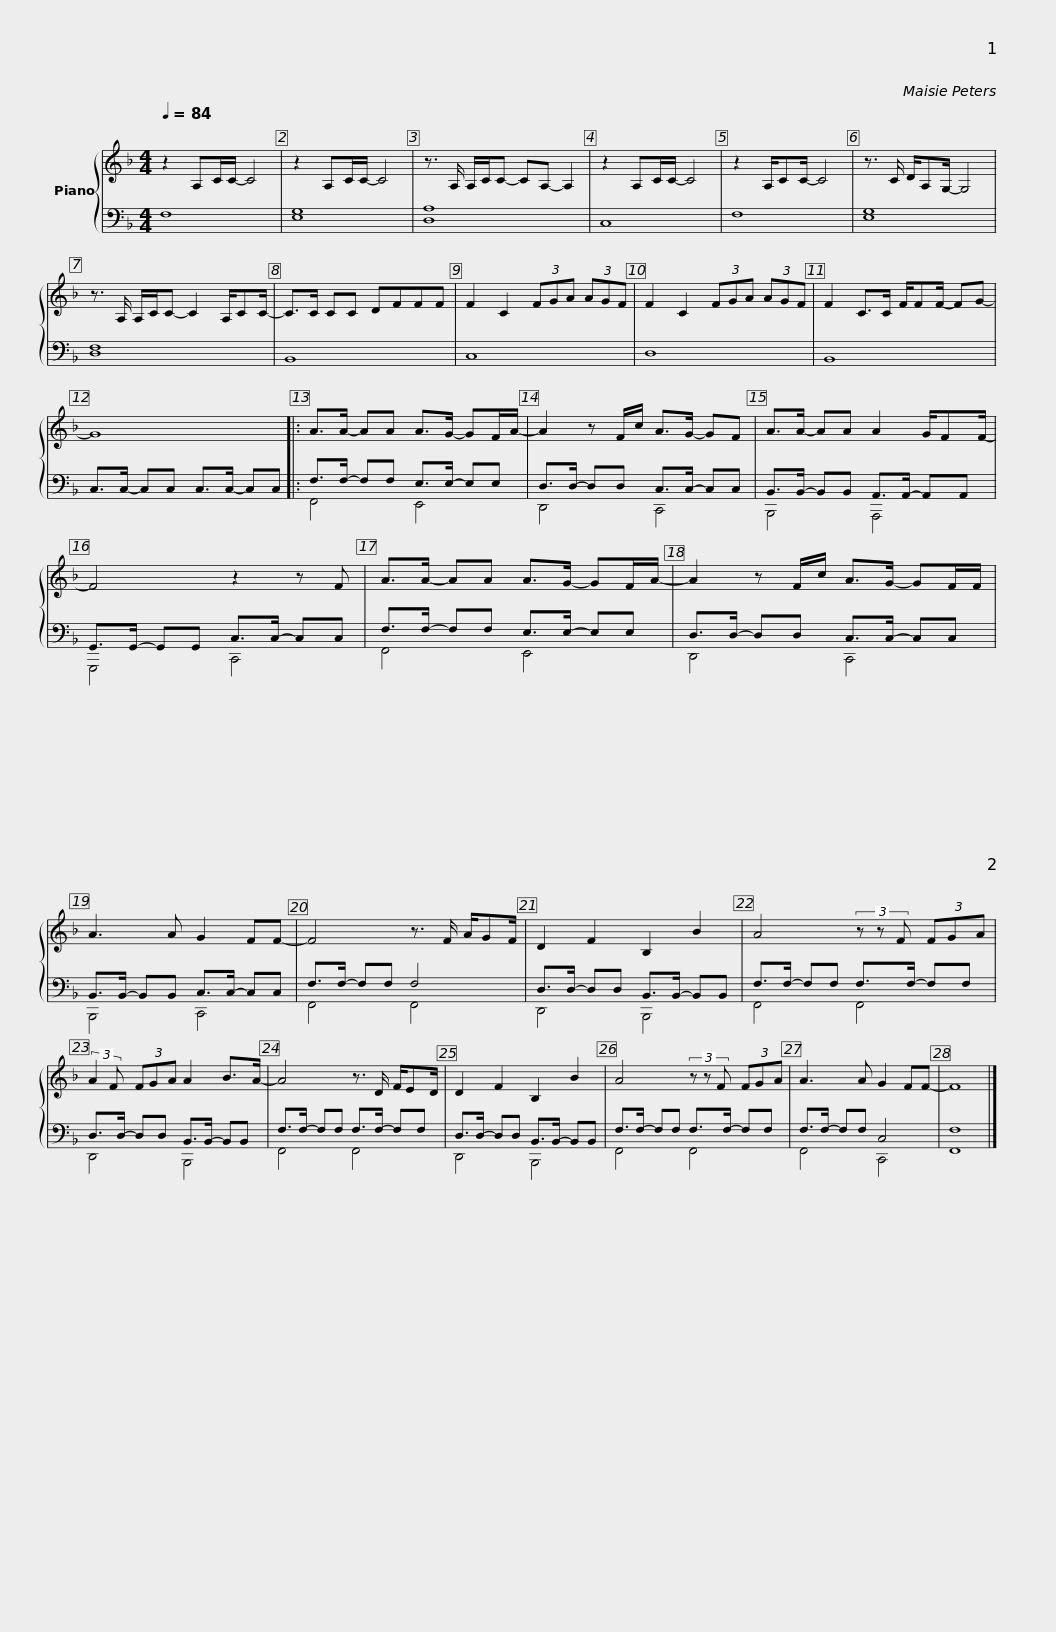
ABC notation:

X:1
%%score { 1 | ( 2 3 ) }
L:1/8
Q:1/4=84
M:4/4
I:linebreak $
K:F
V:1 treble
V:2 bass
V:3 bass
V:1
 z2 A,C/C/- C4 | z2 A,C/C/- C4 | z3/2 A,/ A,/C/C- CA,- A,2 | z2 A,C/C/- C4 | z2 A,/CC/- C4 |$ %5
 z3/2 C/ D/A,G,/- G,4 | z3/2 A,/ A,/C/C- C2 A,/CC/- | C>C CC DFFF | F2 C2 (3FGA (3AGF |$ F2 C2 (3FGA (3AGF | %10
 F2 C>C F/FF/- FG- | G8 |: A>A- AA A>G- GF/A/- |$ A2 z F/c/ A>G- GF | A>A- AA A2 G/FF/- | %15
 F4 z2 z F | A>A- AA A>G- GF/A/- |$ A2 z F/c/ A>G- GF/F/ | A3 A G2 FF- | F4 z3/2 F/ A/GF/ | %20
 D2 F2 B,2 B2 |$ A4 (3z z F (3FGA | (3:2:2A2 F (3FGA A2 B>A- | A4 z3/2 D/ F/ED/ |$ D2 F2 B,2 B2 | %25
 A4 (3z z F (3FGA | A3 A G2 FF- | F8 |] %28
V:2
 F,8 | [E,G,]8 | [D,A,]8 | C,8 | F,8 |$ %5
 [E,G,]8 | [D,F,]8 | B,,8 | C,8 |$ D,8 | %10
 B,,8 | C,>C,- C,C, C,>C,- C,C, |: F,>F,- F,F, E,>E,- E,E, |$ D,>D,- D,D, C,>C,- C,C, | B,,>B,,- B,,B,, A,,>A,,- A,,A,, | %15
 G,,>G,,- G,,G,, C,>C,- C,C, | F,>F,- F,F, E,>E,- E,E, |$ D,>D,- D,D, C,>C,- C,C, | B,,>B,,- B,,B,, C,>C,- C,C, | F,>F,- F,F, F,4 | %20
 D,>D,- D,D, B,,>B,,- B,,B,, |$ F,>F,- F,F, F,>F,- F,F, | D,>D,- D,D, B,,>B,,- B,,B,, | F,>F,- F,F, F,>F,- F,F, |$ D,>D,- D,D, B,,>B,,- B,,B,, | %25
 F,>F,- F,F, F,>F,- F,F, | F,>F,- F,F, C,4 | [F,,F,]8 |] %28
V:3
 x8 | x8 | x8 | x8 | x8 |$ %5
 x8 | x8 | x8 | x8 |$ x8 | %10
 x8 | x8 |: F,,4 E,,4 |$ D,,4 C,,4 | B,,,4 A,,,4 | %15
 G,,,4 C,,4 | F,,4 E,,4 |$ D,,4 C,,4 | B,,,4 C,,4 | F,,4 F,,4 | %20
 D,,4 B,,,4 |$ F,,4 F,,4 | D,,4 B,,,4 | F,,4 F,,4 |$ D,,4 B,,,4 | %25
 F,,4 F,,4 | F,,4 C,,4 | x8 |] %28
